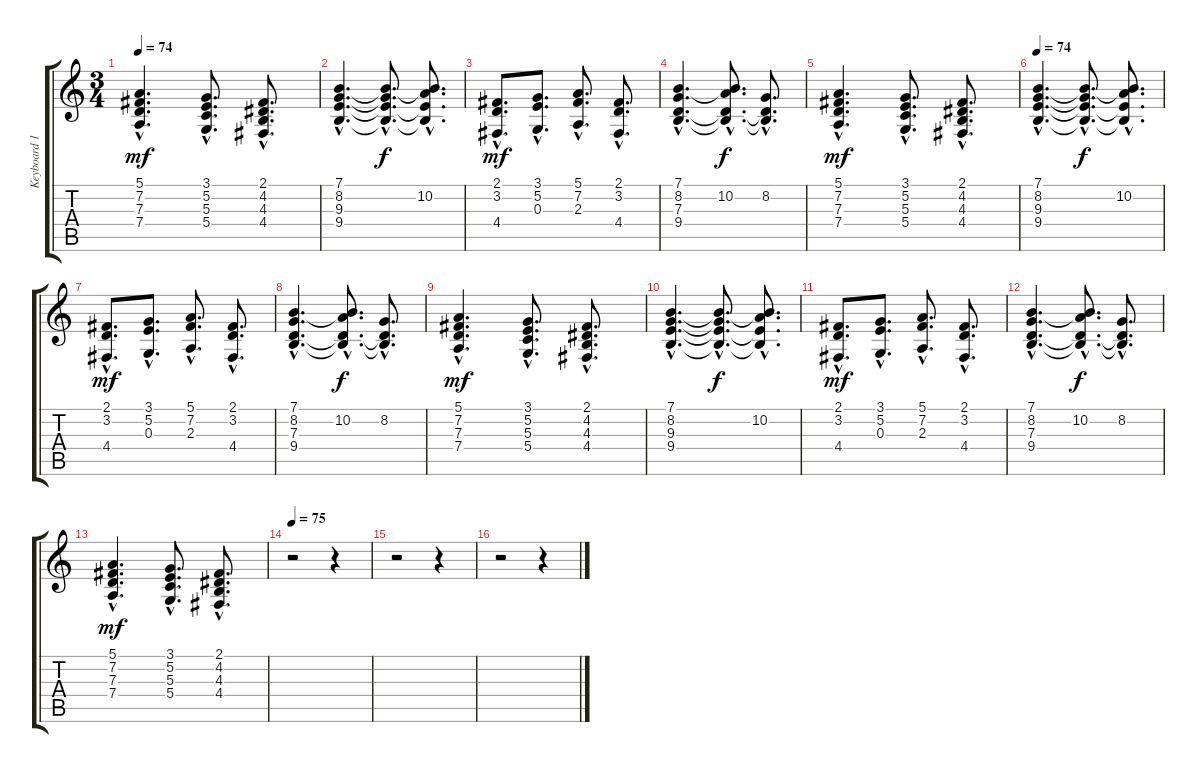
\track ("Keyboard 1" "Keyboard 1") {instrument choiraahs}
\staff {score tabs}
\tuning (E4 B3 G3 D3 A2 E2) {hide}
\ts (3 4)
\tempo 74
\clef g2
\ks c
(5.1{hac} 7.2{hac} 7.3{hac} 7.4{hac}).4{d dy mf} (3.1{hac} 5.2{hac} 5.3{hac} 5.4{hac}).8{d} (2.1{hac} 4.2{hac} 4.3{hac} 4.4{hac}).8{d} |
(7.1{hac} 8.2{hac} 9.3{hac} 9.4{hac}).4{d} (7.1{hac t} 8.2{hac t} 9.3{hac t} 9.4{hac t}).8{d dy f} (7.1{hac t} 10.2{hac} 9.3{hac t} 9.4{hac t}).8{d} |
(2.1{hac} 3.2{hac} 4.4{hac}).8{d dy mf} (3.1{hac} 5.2{hac} 0.3{hac}).8{d} (5.1{hac} 7.2{hac} 2.3{hac}).8{d} (2.1{hac} 3.2{hac} 4.4{hac}).8{d} |
(7.1{hac} 8.2{hac} 7.3{hac} 9.4{hac}).4{d} (7.1{hac t} 10.2{hac} 7.3{hac t} 9.4{hac t}).8{d dy f} (8.2{hac} 7.3{hac t} 9.4{hac t}).8{d} |
(5.1{hac} 7.2{hac} 7.3{hac} 7.4{hac}).4{d dy mf} (3.1{hac} 5.2{hac} 5.3{hac} 5.4{hac}).8{d} (2.1{hac} 4.2{hac} 4.3{hac} 4.4{hac}).8{d} |
\tempo 74
(7.1{hac} 8.2{hac} 9.3{hac} 9.4{hac}).4{d volume 8 instrument choiraahs} (7.1{hac t} 8.2{hac t} 9.3{hac t} 9.4{hac t}).8{d dy f} (7.1{hac t} 10.2{hac} 9.3{hac t} 9.4{hac t}).8{d} |
(2.1{hac} 3.2{hac} 4.4{hac}).8{d dy mf} (3.1{hac} 5.2{hac} 0.3{hac}).8{d} (5.1{hac} 7.2{hac} 2.3{hac}).8{d} (2.1{hac} 3.2{hac} 4.4{hac}).8{d} |
(7.1{hac} 8.2{hac} 7.3{hac} 9.4{hac}).4{d} (7.1{hac t} 10.2{hac} 7.3{hac t} 9.4{hac t}).8{d dy f} (8.2{hac} 7.3{hac t} 9.4{hac t}).8{d} |
(5.1{hac} 7.2{hac} 7.3{hac} 7.4{hac}).4{d dy mf} (3.1{hac} 5.2{hac} 5.3{hac} 5.4{hac}).8{d} (2.1{hac} 4.2{hac} 4.3{hac} 4.4{hac}).8{d} |
(7.1{hac} 8.2{hac} 9.3{hac} 9.4{hac}).4{d} (7.1{hac t} 8.2{hac t} 9.3{hac t} 9.4{hac t}).8{d dy f} (7.1{hac t} 10.2{hac} 9.3{hac t} 9.4{hac t}).8{d} |
(2.1{hac} 3.2{hac} 4.4{hac}).8{d dy mf} (3.1{hac} 5.2{hac} 0.3{hac}).8{d} (5.1{hac} 7.2{hac} 2.3{hac}).8{d} (2.1{hac} 3.2{hac} 4.4{hac}).8{d} |
(7.1{hac} 8.2{hac} 7.3{hac} 9.4{hac}).4{d} (7.1{hac t} 10.2{hac} 7.3{hac t} 9.4{hac t}).8{d dy f} (8.2{hac} 7.3{hac t} 9.4{hac t}).8{d} |
(5.1{hac} 7.2{hac} 7.3{hac} 7.4{hac}).4{d dy mf} (3.1{hac} 5.2{hac} 5.3{hac} 5.4{hac}).8{d} (2.1{hac} 4.2{hac} 4.3{hac} 4.4{hac}).8{d} |
\tempo 75
r.2 r.4 |
r.2 r.4 |
r.2 r.4
